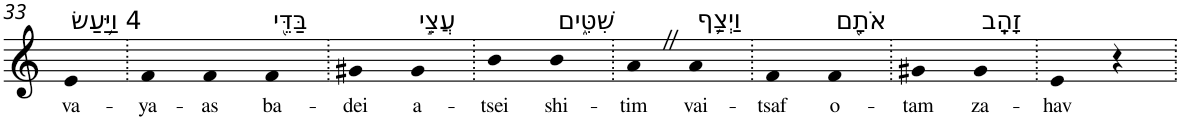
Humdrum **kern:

**kern	**text
*part1	*part1
*staff1	*staff1
*I"Piano	*
*I'Pno	*
!!LO:PB:g=z
*clefG2	*
*k[]	*
=33	=33
!LO:TX:a:t=4 וַיַּ֥עַשׂ	!
!	!LO:LY:b
4e	va-
=34.	=34.
!	!LO:LY:b
4f	-ya-
!	!LO:LY:b
4f	-as
!LO:TX:a:t=בַּדֵּ֖י	!
!	!LO:LY:b
4f	ba-
=35.	=35.
!	!LO:LY:b
4g#X	-dei
!LO:TX:a:t=עֲצֵ֣י	!
!	!LO:LY:b
4g#	a-
=36.	=36.
!	!LO:LY:b
4b	-tsei
!LO:TX:a:t=שִׁטִּ֑ים	!
!	!LO:LY:b
4b	shi-
=37.	=37.
!	!LO:LY:b
4aZ	-tim
!LO:TX:a:t=וַיְצַ֥ף	!
!	!LO:LY:b
4a	vai-
=38.	=38.
!	!LO:LY:b
4f	-tsaf
!LO:TX:a:t=אֹתָ֖ם	!
!	!LO:LY:b
4f	o-
=39.	=39.
!	!LO:LY:b
4g#X	-tam
!LO:TX:a:t=זָהָֽב	!
!	!LO:LY:b
4g#	za-
=40.	=40.
!	!LO:LY:b
4e	-hav
4r	.
=.	=.
*-	*-
